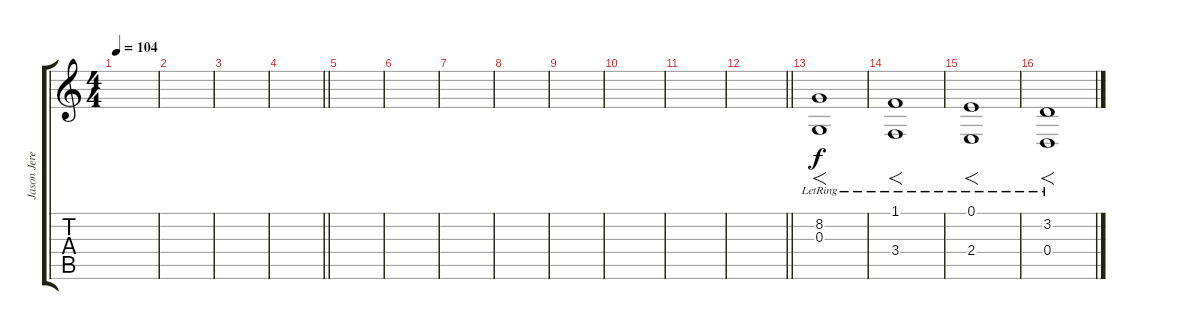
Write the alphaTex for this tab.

\track ("Jason Jeremy Freese(keyboard)" "Jason Jere") {instrument brightacousticpiano}
\staff {score tabs}
\tuning (E4 B3 G3 D3 A2 E2) {hide}
\ts (4 4)
\tempo 104
\clef g2
\ks c
|
|
|
\barLineRight lightlight
|
|
|
|
|
|
|
|
\barLineRight lightlight
|
(8.2{lr} 0.3{lr}).1{f volume 16 instrument brightacousticpiano} |
(1.1{lr} 3.4{lr}).1{f} |
(0.1{lr} 2.4{lr}).1{f} |
(3.2{lr} 0.4{lr}).1{f}
